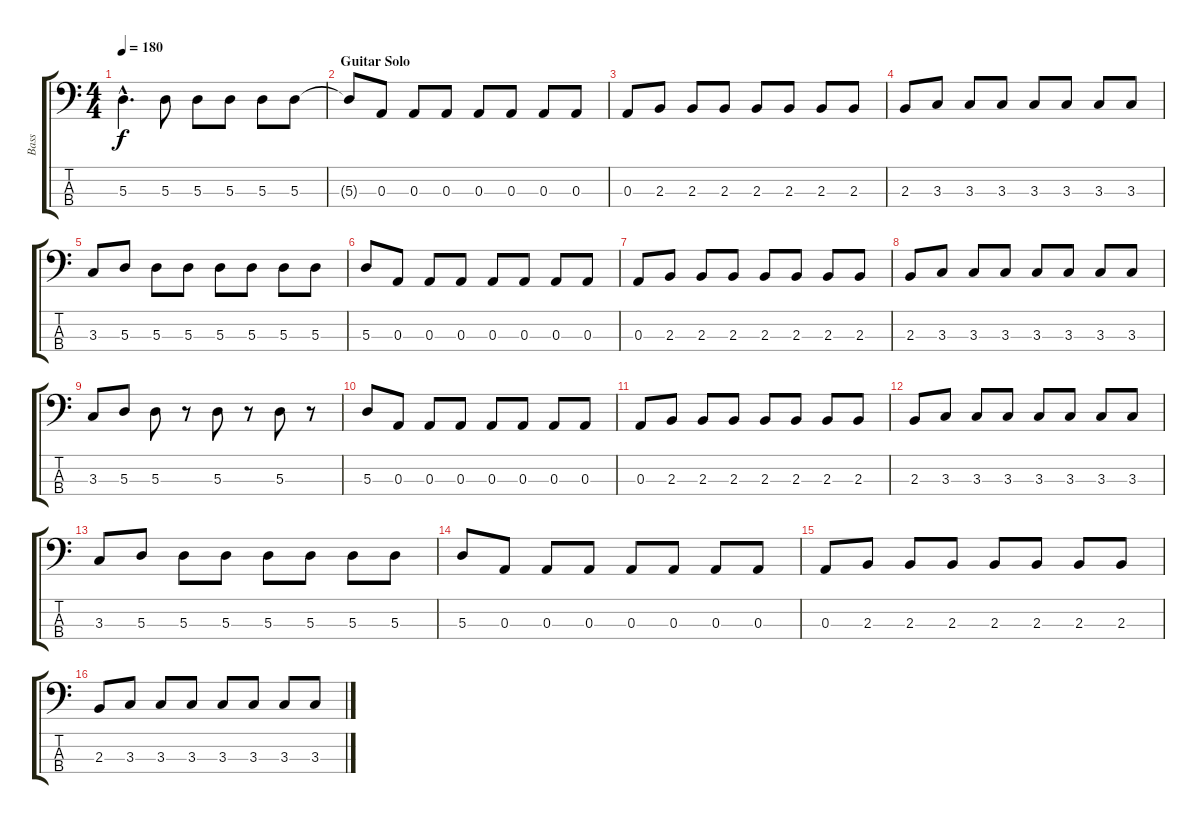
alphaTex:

\track ("Bass" "Bass") {instrument electricbassfinger}
\staff {score tabs}
\tuning (G2 D2 A1 E1) {hide}
\ts (4 4)
\tempo 180
\clef f4
\ks c
5.3{hac}.4{d dy f} 5.3.8 5.3.8 5.3.8 5.3.8 5.3.8 |
\section ("" "Guitar Solo")
5.3{t}.8 0.3.8 0.3.8 0.3.8 0.3.8 0.3.8 0.3.8 0.3.8 |
0.3.8 2.3.8 2.3.8 2.3.8 2.3.8 2.3.8 2.3.8 2.3.8 |
2.3.8 3.3.8 3.3.8 3.3.8 3.3.8 3.3.8 3.3.8 3.3.8 |
3.3.8 5.3.8 5.3.8 5.3.8 5.3.8 5.3.8 5.3.8 5.3.8 |
5.3.8 0.3.8 0.3.8 0.3.8 0.3.8 0.3.8 0.3.8 0.3.8 |
0.3.8 2.3.8 2.3.8 2.3.8 2.3.8 2.3.8 2.3.8 2.3.8 |
2.3.8 3.3.8 3.3.8 3.3.8 3.3.8 3.3.8 3.3.8 3.3.8 |
3.3.8 5.3.8 5.3.8 r.8 5.3.8 r.8 5.3.8 r.8 |
5.3.8 0.3.8 0.3.8 0.3.8 0.3.8 0.3.8 0.3.8 0.3.8 |
0.3.8 2.3.8 2.3.8 2.3.8 2.3.8 2.3.8 2.3.8 2.3.8 |
2.3.8 3.3.8 3.3.8 3.3.8 3.3.8 3.3.8 3.3.8 3.3.8 |
3.3.8 5.3.8 5.3.8 5.3.8 5.3.8 5.3.8 5.3.8 5.3.8 |
5.3.8 0.3.8 0.3.8 0.3.8 0.3.8 0.3.8 0.3.8 0.3.8 |
0.3.8 2.3.8 2.3.8 2.3.8 2.3.8 2.3.8 2.3.8 2.3.8 |
2.3.8 3.3.8 3.3.8 3.3.8 3.3.8 3.3.8 3.3.8 3.3.8
